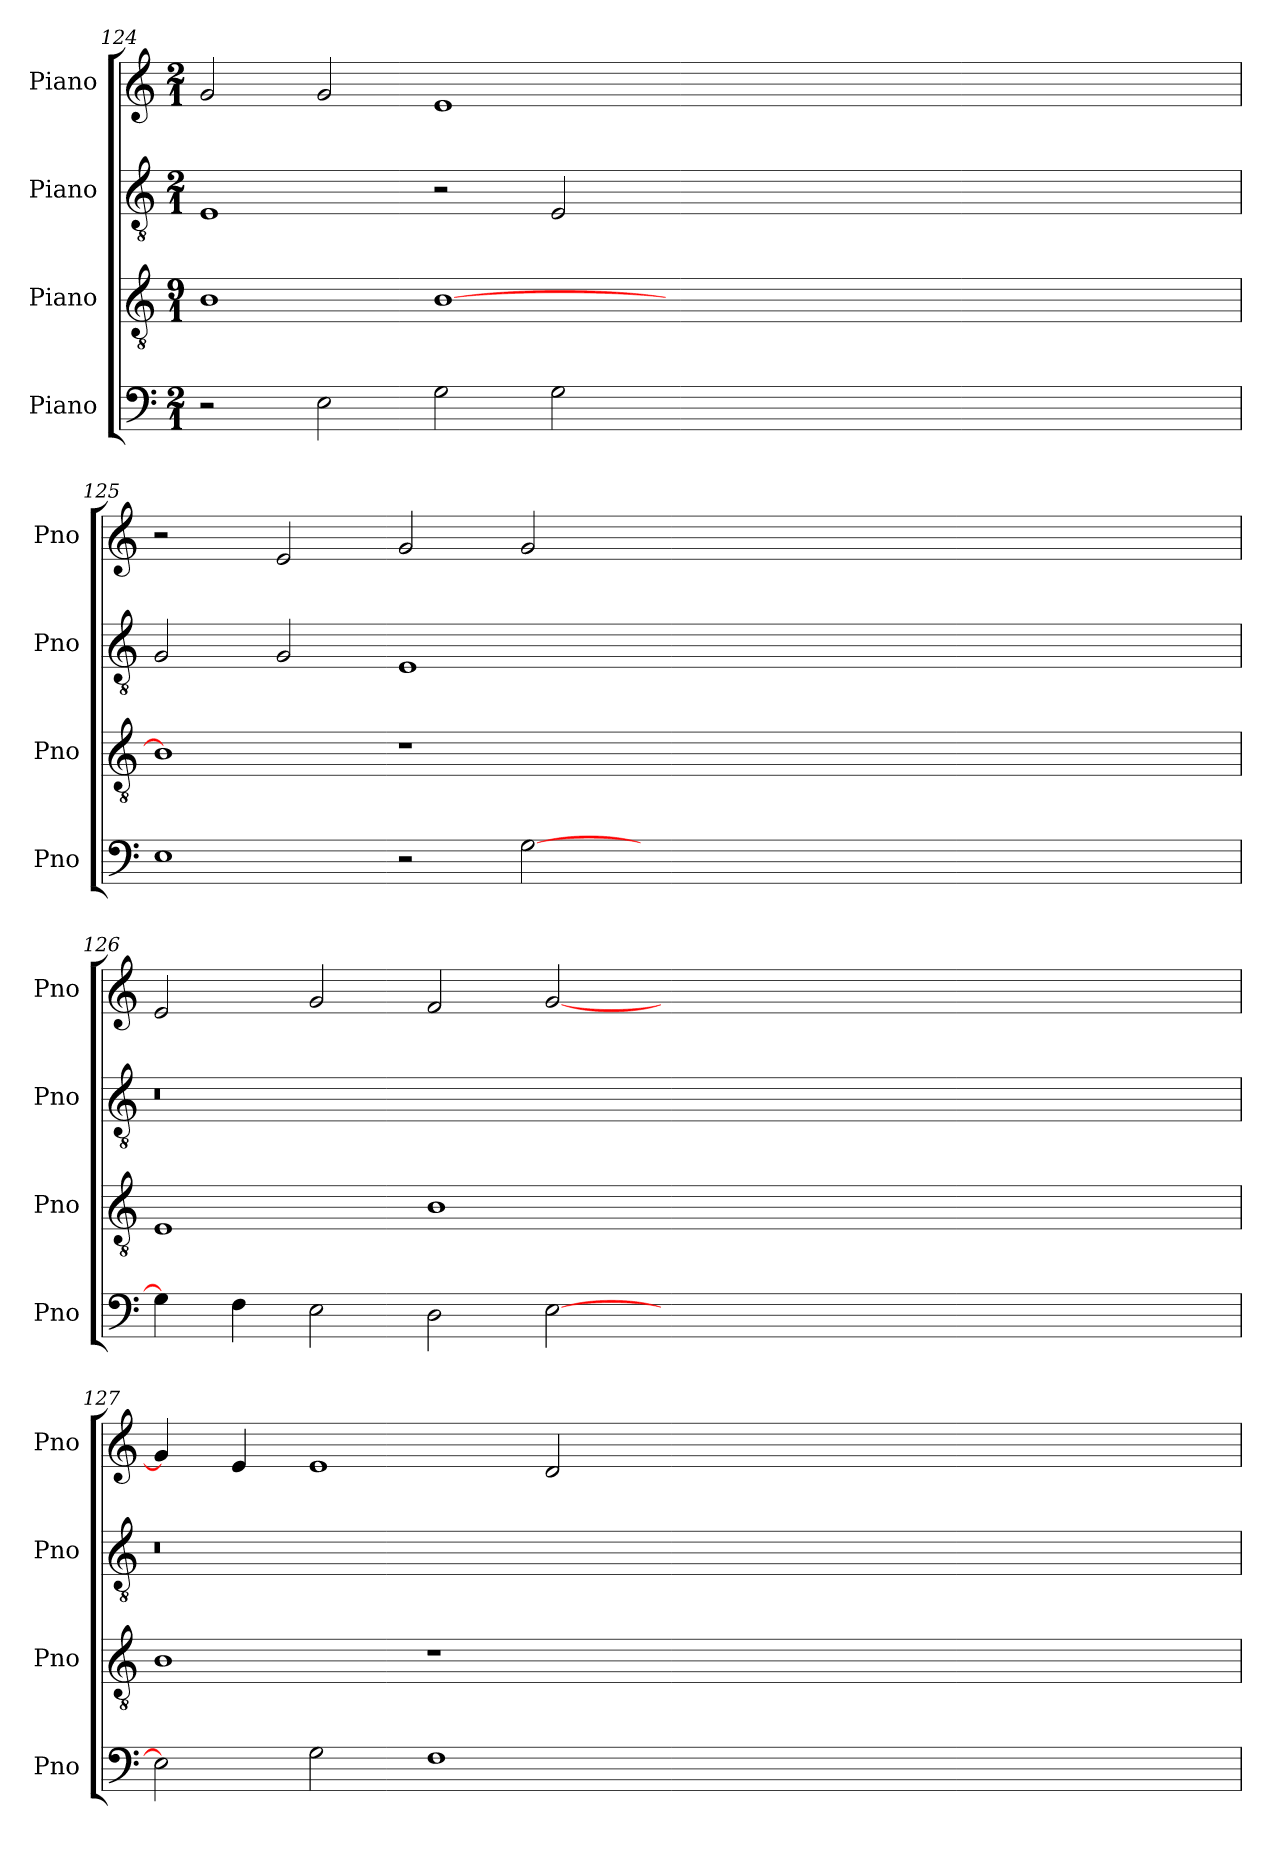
**kern	**kern	**kern	**kern
*part4	*part3	*part2	*part1
*staff4	*staff3	*staff2	*staff1
*I"Piano	*I"Piano	*I"Piano	*I"Piano
*I'Pno	*I'Pno	*I'Pno	*I'Pno
*clefF4	*clefGv2	*clefGv2	*clefG2
*k[]	*k[]	*k[]	*k[]
*M2/1	*M9/1	*M2/1	*M2/1
=124	=124	=124	=124
2r	1B	1E	2g/
2E\	.	.	2g/
2G\	[1B	2r	1e
2G\	.	2E/	.
1%7ryy	1%7ryy	1%7ryy	1%7ryy
!!LO:PB:g=z
=125	=125	=125	=125
1E	1B]	2G/	2r
.	.	2G/	2e/
2r	1r	1E	2g/
[2G\	.	.	2g/
1%7ryy	1%7ryy	1%7ryy	1%7ryy
=126	=126	=126	=126
4G\]	1E	0r	2e/
4F\	.	.	.
2E\	.	.	2g/
2D\	1B	.	2f/
[2E\	.	.	[2g/
1%7ryy	1%7ryy	1%7ryy	1%7ryy
!!LO:LB:g=z
=127	=127	=127	=127
2E\]	1B	0r	4g/]
.	.	.	4e/
2G\	.	.	1e
1F	1r	.	.
.	.	.	2d/
1%7ryy	1%7ryy	1%7ryy	1%7ryy
=	=	=	=
*-	*-	*-	*-
